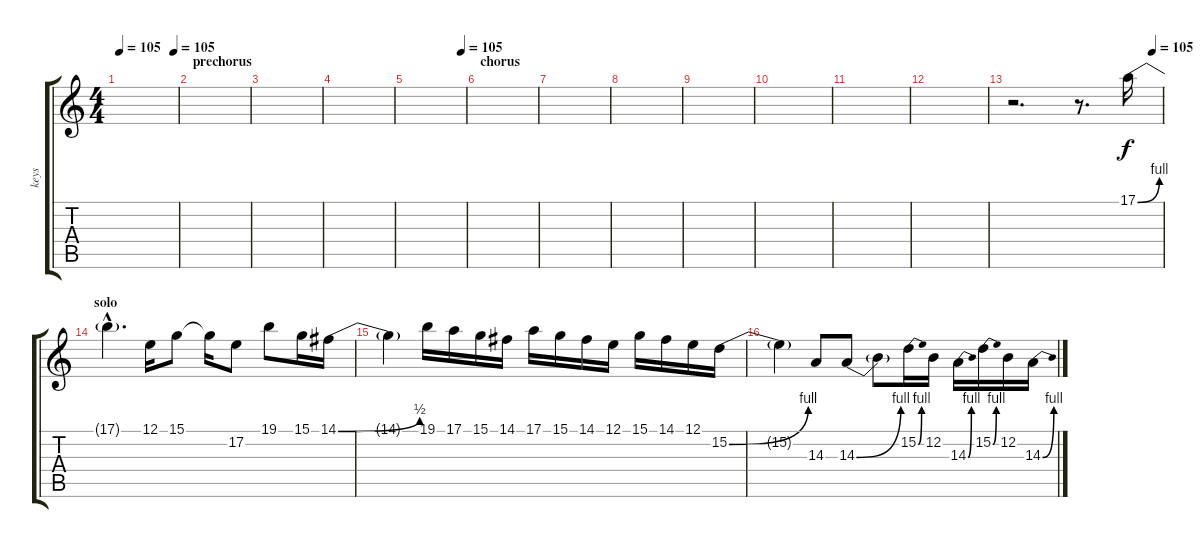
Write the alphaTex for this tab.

\track ("keys" "keys") {instrument churchorgan}
\staff {score tabs}
\tuning (E4 B3 G3 D3 A2 E2) {hide}
\ts (4 4)
\tempo 105
\tempo (105 0.9375)
\clef g2
\ks c
|
\section ("" "prechorus")
|
|
|
\tempo (105 0.9375)
|
\section ("" "chorus")
|
|
|
|
|
|
|
\tempo (105 0.9375)
r.2{d} r.8{d} 17.1{be (bend 0 0 60 4)}.16{instrument distortionguitar} |
\section ("" "solo")
17.1{hac t}.4{d volume 13} 12.1.16 15.1.8 15.1{t}.16 17.2.8 19.1.8 15.1.16 14.1{be (bend 0 0 60 2)}.16 |
14.1{t}.4 19.1.16 17.1.16 15.1.16 14.1.16 17.1.16 15.1.16 14.1.16 12.1.16 15.1.16 14.1.16 12.1.16 15.2{be (bend 0 0 60 4)}.16 |
15.2{t}.4 14.3.8 14.3{be (bend 0 0 60 4)}.8 14.3{t}.8 15.2{be (bend 0 0 60 4)}.16 12.2.16 14.3{be (bend 0 0 60 4)}.16 15.2{be (bend 0 0 60 4)}.16 12.2.16 14.3{be (bend 0 0 60 4)}.16
